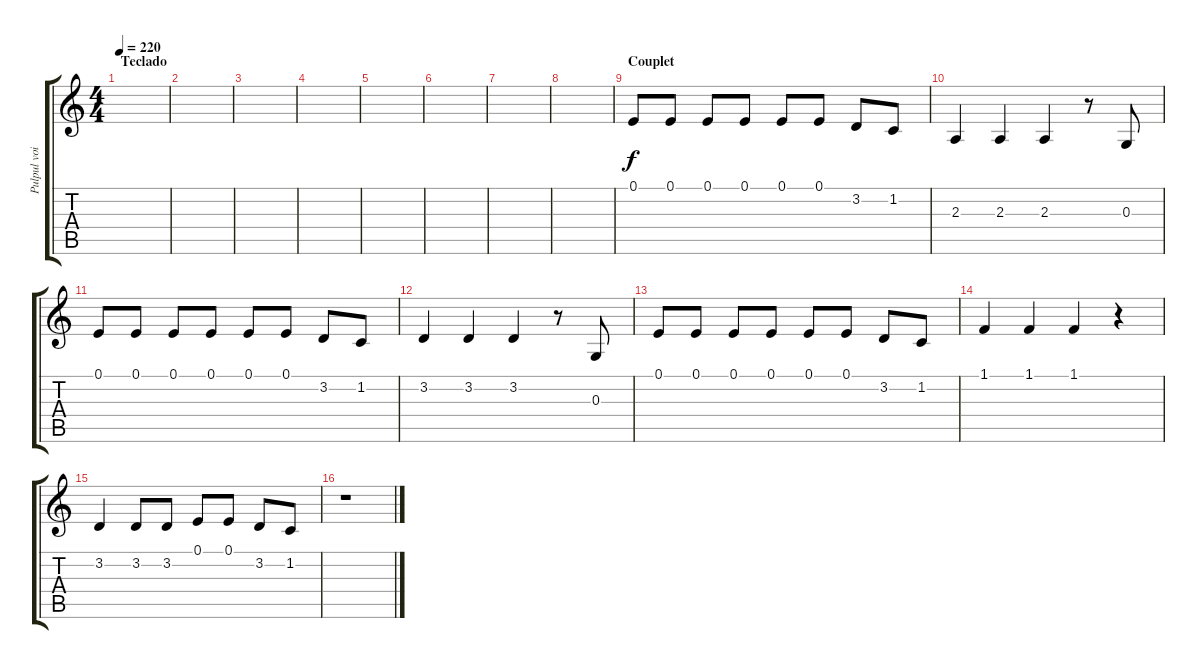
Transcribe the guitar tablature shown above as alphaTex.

\track ("Pulpul voix" "Pulpul voi") {instrument clarinet}
\staff {score tabs}
\tuning (E4 B3 G3 D3 A2 E2) {hide}
\ts (4 4)
\section ("" "Teclado")
\tempo 220
\clef g2
\ks c
|
|
|
|
|
|
|
|
\section ("" "Couplet")
0.1.8 0.1.8 0.1.8 0.1.8 0.1.8 0.1.8 3.2.8 1.2.8 |
2.3.4 2.3.4 2.3.4 r.8 0.3.8 |
0.1.8 0.1.8 0.1.8 0.1.8 0.1.8 0.1.8 3.2.8 1.2.8 |
3.2.4 3.2.4 3.2.4 r.8 0.3.8 |
0.1.8 0.1.8 0.1.8 0.1.8 0.1.8 0.1.8 3.2.8 1.2.8 |
1.1.4 1.1.4 1.1.4 r.4 |
3.2.4 3.2.8 3.2.8 0.1.8 0.1.8 3.2.8 1.2.8 |
r.1
